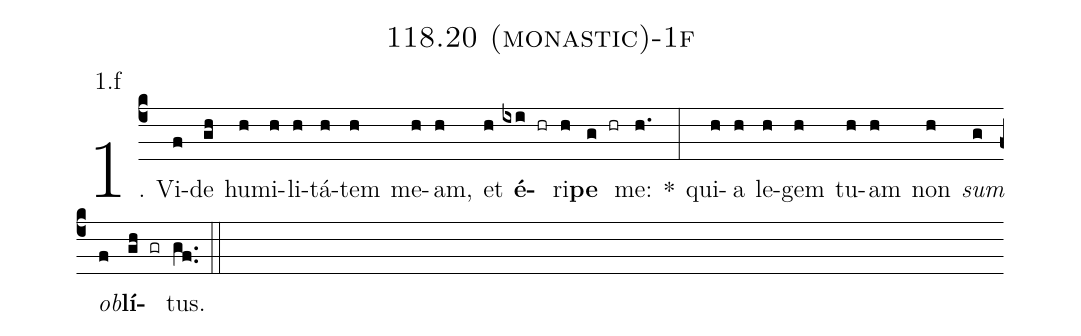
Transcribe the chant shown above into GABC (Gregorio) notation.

name: 118.20 (monastic)-1f;
annotation: 1.f;
%%
(c4)1. Vi(f)de(gh) hu(h)mi(h)li(h)tá(h)tem(h) me(h)am,(h) et(h) <b>é</b>(ixi hr)ri(h)<b>pe</b>(g hr) me:(h.) *(:) qui(h)a(h) le(h)gem(h) tu(h)am(h) non(h) <i>sum</i>(g) <i>ob</i>(f)<b>lí</b>(gh gr)tus.(gf..) (::)
